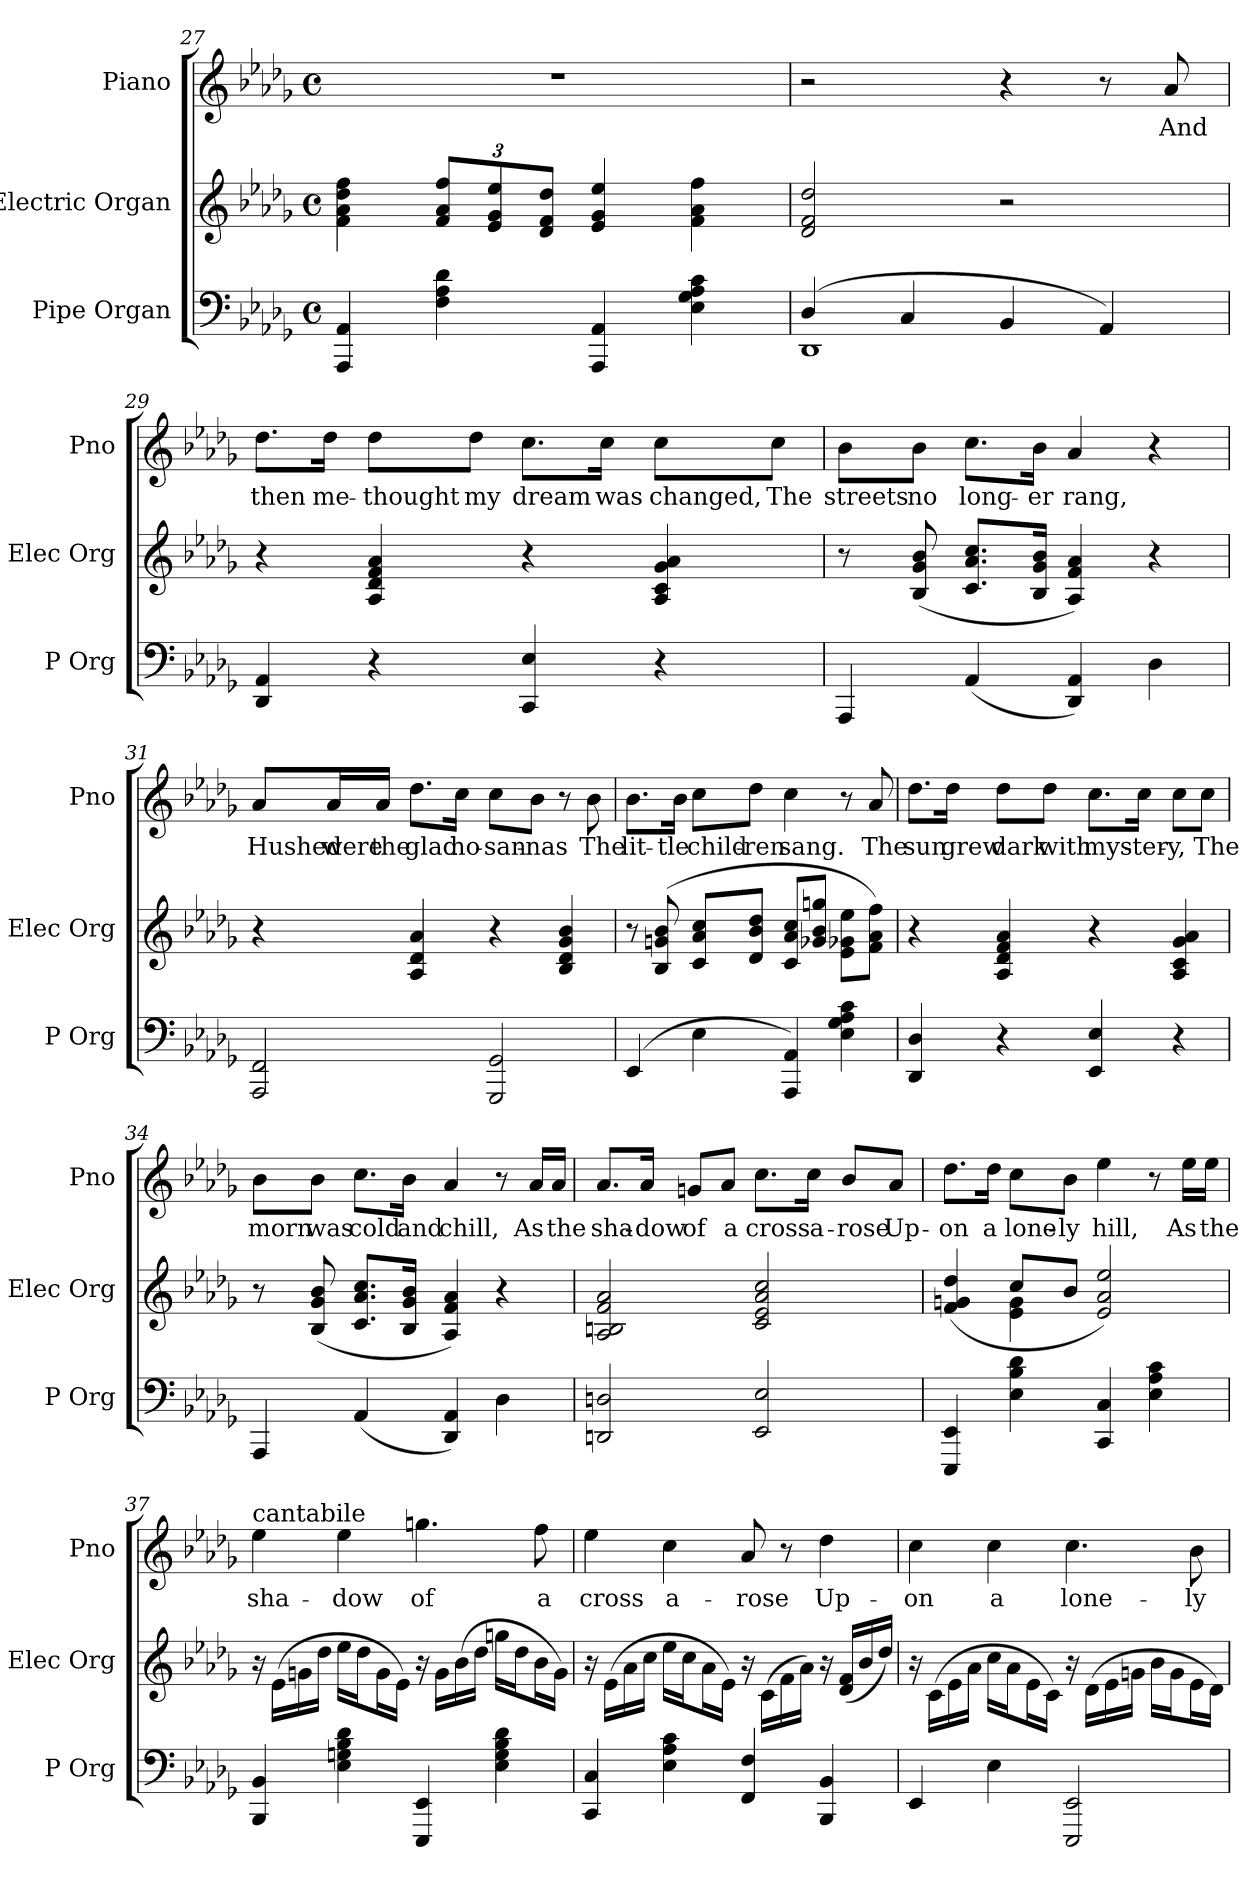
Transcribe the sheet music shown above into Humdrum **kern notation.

**kern	**kern	**kern	**text
*part3	*part2	*part1	*part1
*staff3	*staff2	*staff1	*staff1
*I"Pipe Organ	*I"Electric Organ	*I"Piano	*
*I'P Org	*I'Elec Org	*I'Pno	*
*clefF4	*clefG2	*clefG2	*
*k[b-e-a-d-g-]	*k[b-e-a-d-g-]	*k[b-e-a-d-g-]	*
*D-:	*D-:	*D-:	*
*M4/4	*M4/4	*M4/4	*
*met(c)	*met(c)	*met(c)	*
=27	=27	=27	=27
4AAA- 4AA-	4f 4a- 4dd- 4ff	1r	.
4F 4A- 4d-	12f/ 12a-/ 12ff/L	.	.
.	12e-/ 12g-/ 12ee-/	.	.
.	12d-/ 12f/ 12dd-/J	.	.
4AAA- 4AA-	4e- 4g- 4ee-	.	.
4E- 4G- 4A- 4c	4f 4a- 4ff	.	.
=28	=28	=28	=28
*^	*	*	*
(4D-/	1DD-	2d- 2f 2dd-	2r	.
4C/	.	.	.	.
4BB-/	.	2r	4r	.
4AA-/)	.	.	8r	.
.	.	.	8a-	And
*v	*v	*	*	*
=29	=29	=29	=29
4DD- 4AA-	4r	8.dd-\L	then
.	.	16dd-\Jk	me-
4r	4A- 4d- 4f 4a-	8dd-\L	-thought
.	.	8dd-\J	my
4CC 4E-	4r	8.cc\L	dream
.	.	16cc\Jk	was
4r	4A- 4c 4g- 4a-	8cc\L	changed,
.	.	8cc\J	The
=30	=30	=30	=30
4AAA-	8r	8b-\L	streets
.	(8B- 8g- 8b-	8b-\J	no
(4AA-	8.c/ 8.a-/ 8.cc/L	8.cc\L	long-
.	16B-/ 16g-/ 16b-/Jk	16b-\Jk	-er
4DD- 4AA-)	4A- 4f 4a-)	4a-	rang,
4D-	4r	4r	.
=31	=31	=31	=31
2AAA- 2FF	4r	8a-/L	Hushed
.	.	16a-/L	were
.	.	16a-/JJ	the
.	4A- 4d- 4a-	8.dd-\L	glad
.	.	16cc\Jk	ho-
2GGG- 2GG-	4r	8cc\L	-san-
.	.	8b-\J	-nas
.	4B- 4d- 4g- 4b-	8r	.
.	.	8b-	The
=32	=32	=32	=32
(4EE-	8r	8.b-\L	lit-
.	(8B- 8gn 8b-	.	.
.	.	16b-\Jk	-tle
4E-	8c/ 8a-/ 8cc/L	8cc\L	child-
.	8d-/ 8b-/ 8dd-/J	8dd-\J	-ren
4AAA- 4AA-)	8c/ 8a-/ 8cc/L	4cc	sang.
.	8g-X/ 8b-/ 8ggn/J	.	.
4E- 4G- 4A- 4c	8e-\ 8g-X\ 8ee-\L	8r	.
.	8f\ 8a-\ 8ff\J)	8a-	The
=33	=33	=33	=33
4DD- 4D-	4r	8.dd-\L	sun
.	.	16dd-\Jk	grew
4r	4A- 4d- 4f 4a-	8dd-\L	dark
.	.	8dd-\J	with
4EE- 4E-	4r	8.cc\L	mys-
.	.	16cc\Jk	-ter-
4r	4A- 4c 4g- 4a-	8cc\L	-y,
.	.	8cc\J	The
=34	=34	=34	=34
4AAA-	8r	8b-\L	morn
.	(8B- 8g- 8b-	8b-\J	was
(4AA-	8.c/ 8.a-/ 8.cc/L	8.cc\L	cold
.	16B-/ 16g-/ 16b-/Jk	16b-\Jk	and
4DD- 4AA-)	4A- 4f 4a-)	4a-	chill,
4D-	4r	8r	.
.	.	16a-/LL	As
.	.	16a-/JJ	the
=35	=35	=35	=35
2DDn 2Dn	2A- 2Bn 2f 2a-	8.a-/L	sha-
.	.	16a-/Jk	-dow
.	.	8gn/L	of
.	.	8a-/J	a
2EE- 2E-	2c 2e- 2a- 2cc	8.cc\L	cross
.	.	16cc\Jk	a-
.	.	8b-/L	-rose
.	.	8a-/J	Up-
=36	=36	=36	=36
*	*^	*	*
4EEE- 4EE-	(4f 4gn 4dd-	4ryy	8.dd-\L	-on
.	.	.	16dd-\Jk	a
4E- 4B- 4d-	8cc/L	4e- 4g	8cc\L	lone-
.	8b-/J	.	8b-\J	-ly
4CC 4C	2e- 2a- 2ee-)	2ryy	4ee-	hill,
4E- 4A- 4c	.	.	8r	.
.	.	.	16ee-\LL	As
.	.	.	16ee-\JJ	the
*	*v	*v	*	*
=37	=37	=37	=37
!	!	!LO:TX:t=cantabile	!
4BBB- 4BB-	16r	4ee-	sha-
.	(16e-\LL	.	.
.	16gn\	.	.
.	16dd-\JJ	.	.
4E- 4Gn 4B- 4d-	16ee-\LL	4ee-	-dow
.	16dd-\J	.	.
.	16g\L	.	.
.	16e-\JJ)	.	.
4EEE- 4EE-	16r	4.ggn	of
.	16g\LL	.	.
.	(16b-\	.	.
.	16dd-\JJ	.	.
4E- 4G 4B- 4d-	16ggn\LL	.	.
.	16dd-\J	.	.
.	16b-\L	8ff	a
.	16g\JJ)	.	.
=38	=38	=38	=38
4CC 4C	16r	4ee-	cross
.	(16e-\LL	.	.
.	16a-\	.	.
.	16cc\JJ	.	.
4E- 4A- 4c	16ee-\LL	4cc	a-
.	16cc\J	.	.
.	16a-\L	.	.
.	16e-\JJ)	.	.
4FF 4F	16r	8a-	-rose
.	(16c\LL	.	.
.	16f\	8r	.
.	16a-\JJ)	.	.
4BBB- 4BB-	16r	4dd-	Up-
.	(16d-/ 16f/LL	.	.
.	16b-/	.	.
.	16dd-/JJ)	.	.
=39	=39	=39	=39
4EE-	16r	4cc	-on
.	(16c\LL	.	.
.	16e-\	.	.
.	16a-\JJ	.	.
4E-	16cc\LL	4cc	a
.	16a-\J	.	.
.	16e-\L	.	.
.	16c\JJ)	.	.
2EEE- 2EE-	16r	4.cc	lone-
.	(16d-\LL	.	.
.	16e-\	.	.
.	16gn\JJ	.	.
.	16b-\LL	.	.
.	16g\J	.	.
.	16e-\L	8b-	-ly
.	16d-\JJ)	.	.
=	=	=	=
*-	*-	*-	*-
